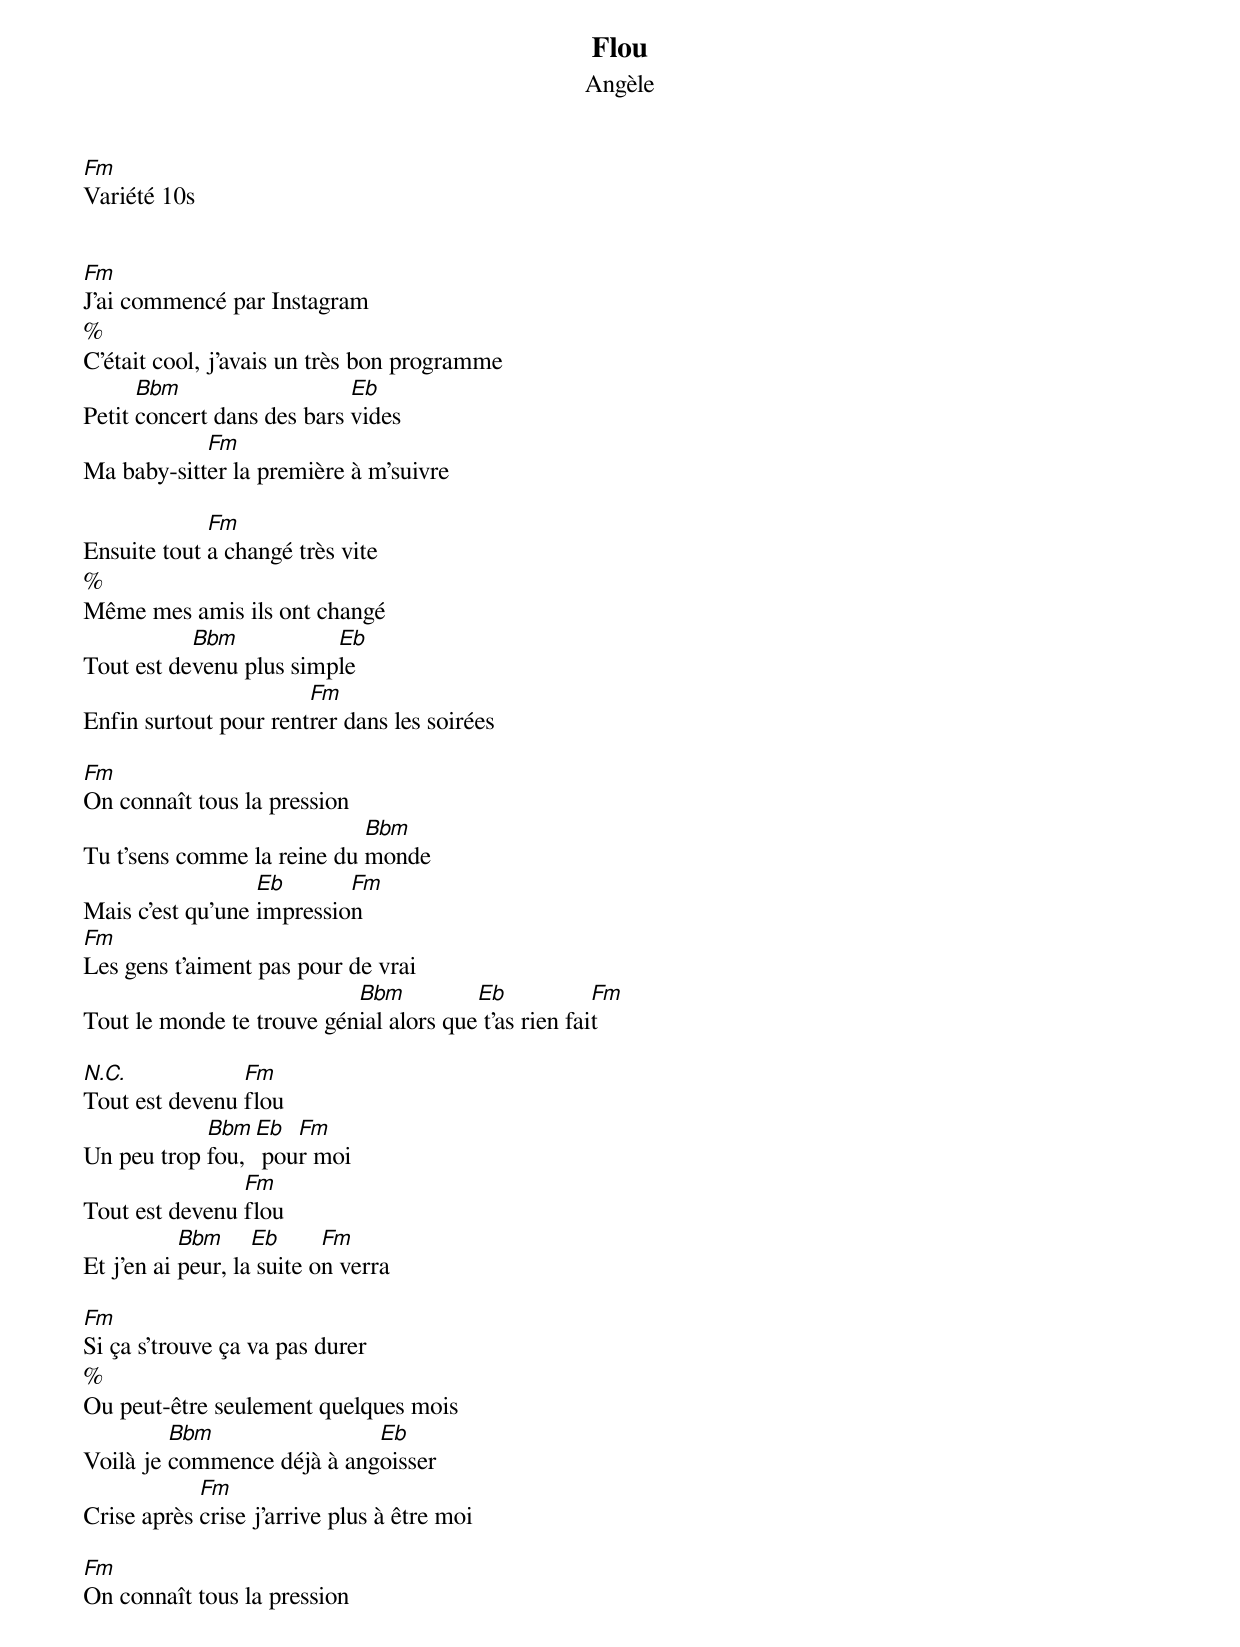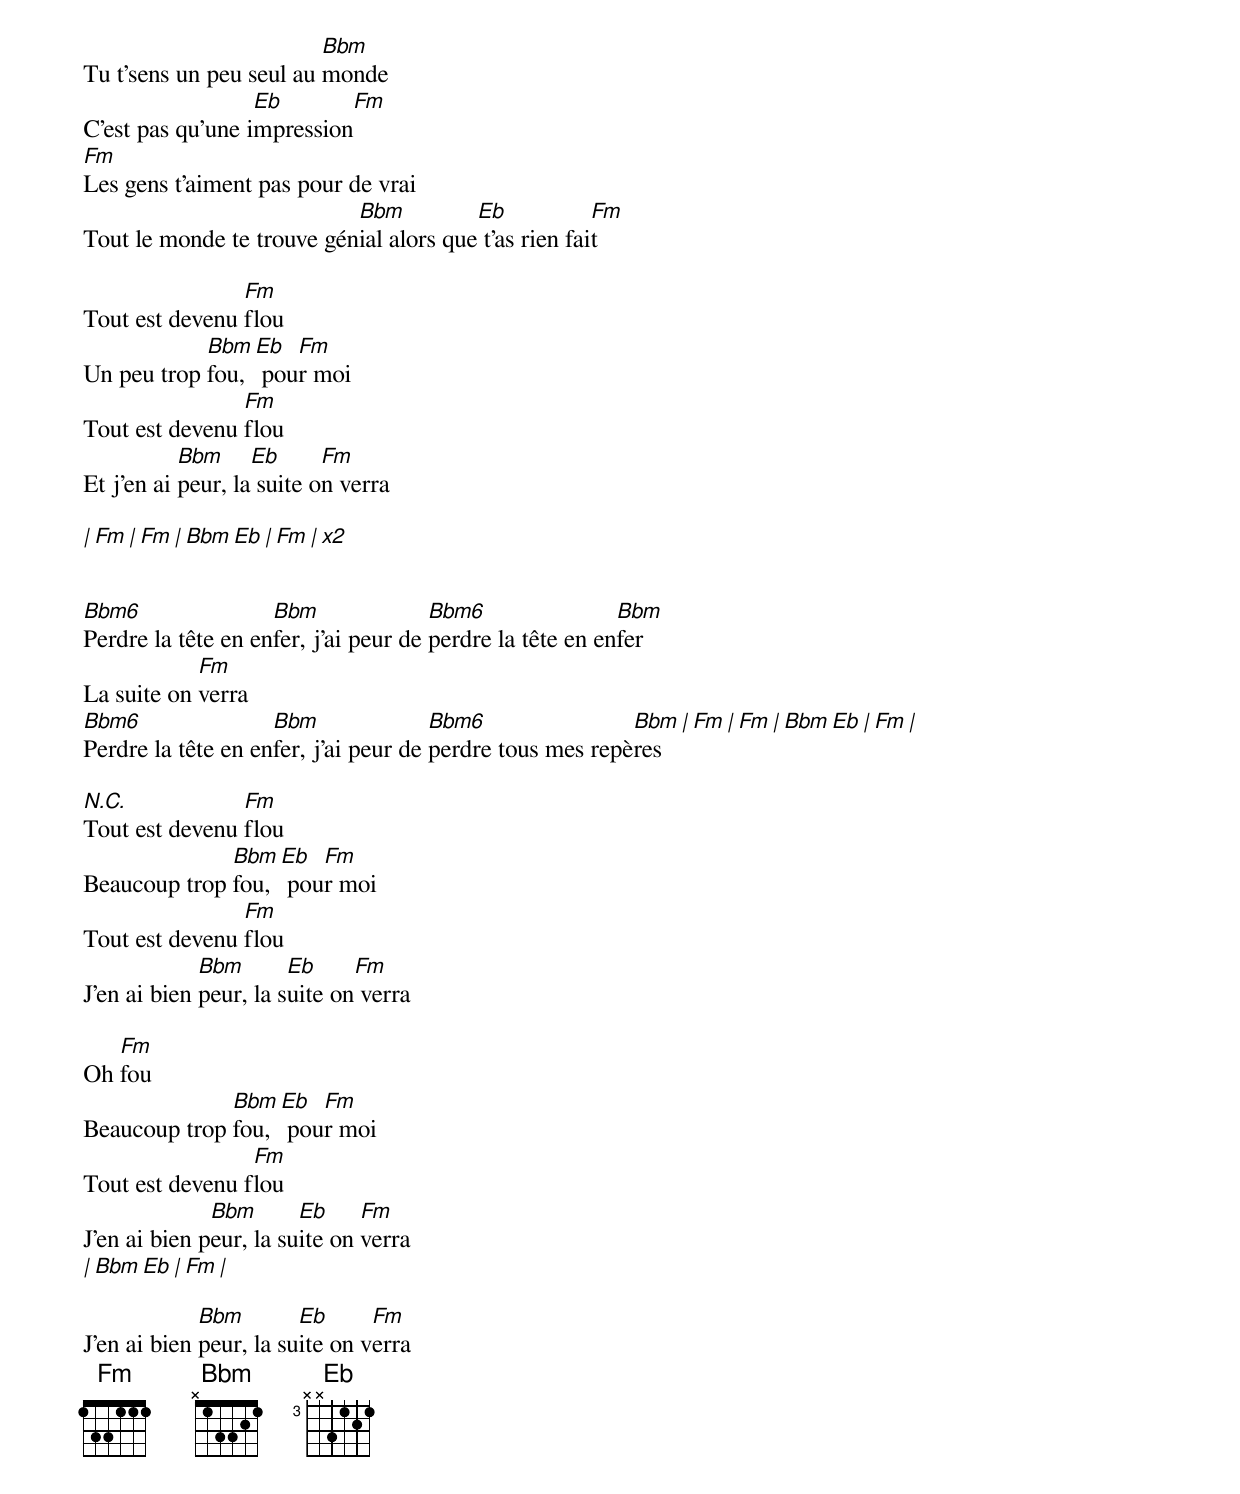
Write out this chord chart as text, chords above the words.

Flou
Angèle
Fm
Variété 10s


Fm
J'ai commencé par Instagram
%
C'était cool, j'avais un très bon programme
      Bbm                   Eb
Petit concert dans des bars vides
            Fm
Ma baby-sitter la première à m'suivre

             Fm
Ensuite tout a changé très vite
%
Même mes amis ils ont changé
           Bbm           Eb
Tout est devenu plus simple
                       Fm
Enfin surtout pour rentrer dans les soirées

Fm
On connaît tous la pression
                            Bbm
Tu t'sens comme la reine du monde
                  Eb       Fm
Mais c'est qu'une impression
Fm
Les gens t'aiment pas pour de vrai
                           Bbm          Eb            Fm
Tout le monde te trouve génial alors que t'as rien fait

N.C.            Fm
Tout est devenu flou
            Bbm Eb  Fm
Un peu trop fou, pour moi
                Fm
Tout est devenu flou
           Bbm     Eb      Fm
Et j'en ai peur, la suite on verra

Fm
Si ça s'trouve ça va pas durer
%
Ou peut-être seulement quelques mois
         Bbm                Eb
Voilà je commence déjà à angoisser
            Fm
Crise après crise j'arrive plus à être moi

Fm
On connaît tous la pression
                         Bbm
Tu t'sens un peu seul au monde
                  Eb       Fm
C'est pas qu'une impression
Fm
Les gens t'aiment pas pour de vrai
                           Bbm          Eb            Fm
Tout le monde te trouve génial alors que t'as rien fait

                Fm
Tout est devenu flou
            Bbm Eb  Fm
Un peu trop fou, pour moi
                Fm
Tout est devenu flou
           Bbm     Eb      Fm
Et j'en ai peur, la suite on verra

| Fm     | Fm     | Bbm Eb  | Fm      | x2


Bbm6                Bbm               Bbm6                Bbm
Perdre la tête en enfer, j'ai peur de perdre la tête en enfer
            Fm
La suite on verra
Bbm6                Bbm               Bbm6                Bbm   | Fm     | Fm     | Bbm Eb  | Fm      |
Perdre la tête en enfer, j'ai peur de perdre tous mes repères

N.C.            Fm
Tout est devenu flou
              Bbm Eb  Fm
Beaucoup trop fou, pour moi
                Fm
Tout est devenu flou
             Bbm       Eb     Fm
J'en ai bien peur, la suite on verra

   Fm
Oh fou
              Bbm Eb  Fm
Beaucoup trop fou, pour moi
                 Fm
Tout est devenu flou
              Bbm       Eb     Fm
J'en ai bien peur, la suite on verra
| Bbm Eb  | Fm      |

             Bbm        Eb      Fm
J'en ai bien peur, la suite on verra
